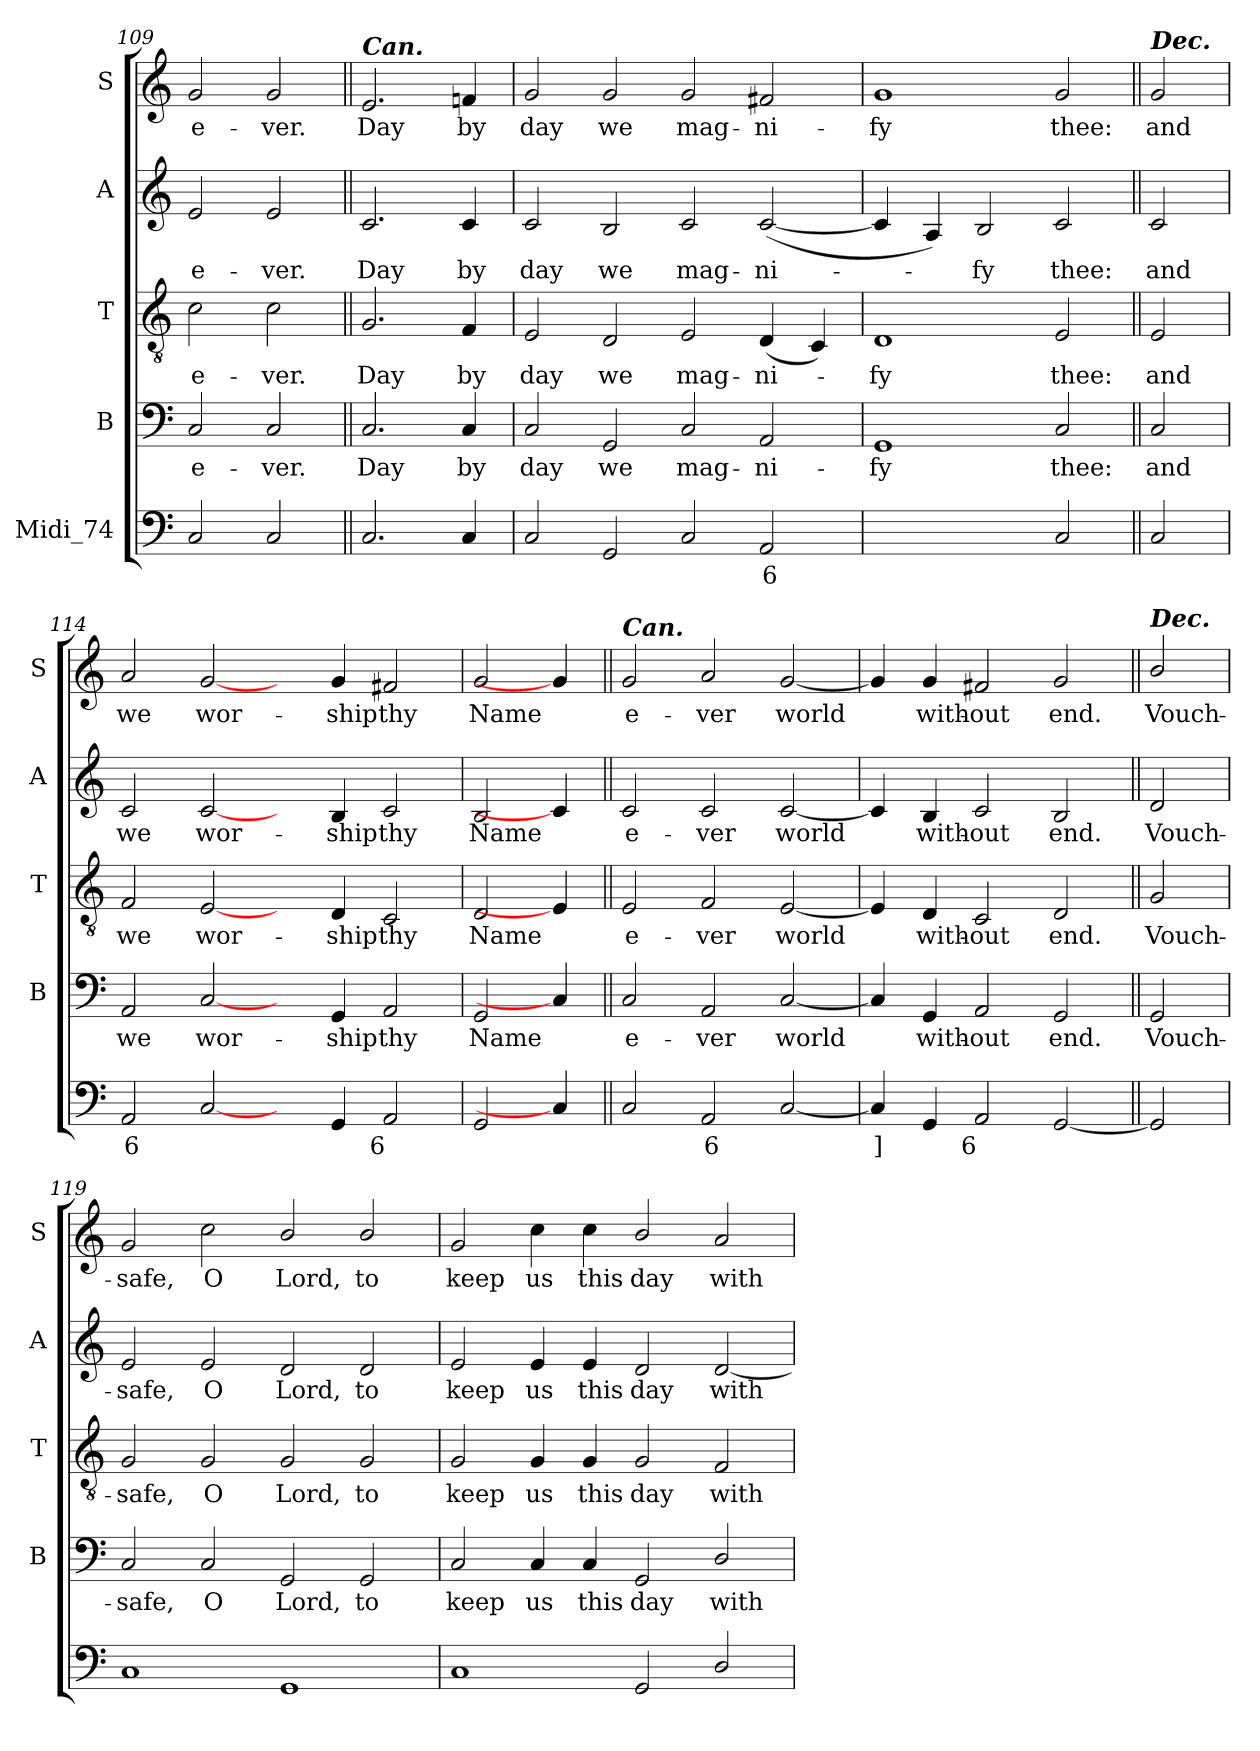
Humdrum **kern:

**kern	**text	**kern	**text	**kern	**text	**kern	**text	**kern	**text
*part5	*part5	*part4	*part4	*part3	*part3	*part2	*part2	*part1	*part1
*staff5	*staff5	*staff4	*staff4	*staff3	*staff3	*staff2	*staff2	*staff1	*staff1
*I"Midi_74	*	*I"B	*	*I"T	*	*I"A	*	*I"S	*
*	*	*I'B	*	*I'T	*	*I'A	*	*I'S	*
*clefF4	*	*clefF4	*	*clefGv2	*	*clefG2	*	*clefG2	*
*k[]	*	*k[]	*	*k[]	*	*k[]	*	*k[]	*
=109	=109	=109	=109	=109	=109	=109	=109	=109	=109
!	!	!	!LO:LY:b	!	!LO:LY:b	!	!LO:LY:b	!	!LO:LY:b
2C/	.	2C/	e-	2c\	e-	2e/	e-	2g/	e-
!	!	!	!LO:LY:b	!	!LO:LY:b	!	!LO:LY:b	!	!LO:LY:b
2C/	.	2C/	-ver.	2c\	-ver.	2e/	-ver.	2g/	-ver.
=110||	=110||	=110||	=110||	=110||	=110||	=110||	=110||	=110||	=110||
!	!	!	!	!	!	!	!	!LO:TX:a:Bi:t=Can.	!
!	!	!	!LO:LY:b	!	!LO:LY:b	!	!LO:LY:b	!	!LO:LY:b
2.C/	.	2.C/	Day	2.G/	Day	2.c/	Day	2.e/	Day
!	!	!	!LO:LY:b	!	!LO:LY:b	!	!LO:LY:b	!	!LO:LY:b
4C/	.	4C/	by	4F/	by	4c/	by	4fn/	by
=111	=111	=111	=111	=111	=111	=111	=111	=111	=111
!	!	!	!LO:LY:b	!	!LO:LY:b	!	!LO:LY:b	!	!LO:LY:b
2C/	.	2C/	day	2E/	day	2c/	day	2g/	day
!	!	!	!LO:LY:b	!	!LO:LY:b	!	!LO:LY:b	!	!LO:LY:b
2GG/	.	2GG/	we	2D/	we	2B/	we	2g/	we
!	!	!	!LO:LY:b	!	!LO:LY:b	!	!LO:LY:b	!	!LO:LY:b
2C/	.	2C/	mag-	2E/	mag-	2c/	mag-	2g/	mag-
!	!LO:LY:b	!	!LO:LY:b	!	!LO:LY:b	!	!LO:LY:b	!	!LO:LY:b
2AA/	6	2AA/	-ni-	(<4D/	-ni-	(<[2c/	-ni-	2f#X/	-ni-
.	.	.	.	4C/)	.	.	.	.	.
=112	=112	=112	=112	=112	=112	=112	=112	=112	=112
!	!LO:LY:b	!	!LO:LY:b	!	!LO:LY:b	!	!	!	!LO:LY:b
[2GG/yy	4	1GG	-fy	1D	fy	4c/]	.	1g	-fy
.	.	.	.	.	.	4A/)	.	.	.
!	!LO:LY:b	!	!	!	!	!	!LO:LY:b	!	!
2GG/yy]	3	.	.	.	.	2B/	fy	.	.
!	!	!	!LO:LY:b	!	!LO:LY:b	!	!LO:LY:b	!	!LO:LY:b
2C/	.	2C/	thee:	2E/	thee:	2c/	thee:	2g/	thee:
!!LO:LB:g=z
=113||	=113||	=113||	=113||	=113||	=113||	=113||	=113||	=113||	=113||
!	!	!	!	!	!	!	!	!LO:TX:a:Bi:t=Dec.	!
!	!	!	!LO:LY:b	!	!LO:LY:b	!	!LO:LY:b	!	!LO:LY:b
2C/	.	2C/	and	2E/	and	2c/	and	2g/	and
=114	=114	=114	=114	=114	=114	=114	=114	=114	=114
!	!LO:LY:b	!	!LO:LY:b	!	!LO:LY:b	!	!LO:LY:b	!	!LO:LY:b
2AA/	6	2AA/	we	2F/	we	2c/	we	2a/	we
!	!	!	!LO:LY:b	!	!LO:LY:b	!	!LO:LY:b	!	!LO:LY:b
[2C/	.	[2C/	wor-	[2E/	wor-	[2c/	wor-	[2g/	wor-
4ryy	.	4ryy	.	4ryy	.	4ryy	.	4ryy	.
!	!	!	!LO:LY:b	!	!LO:LY:b	!	!LO:LY:b	!	!LO:LY:b
4GG/	.	4GG/	-ship	4D/	-ship	4B/	-ship	4g/	-ship
!	!LO:LY:b	!	!LO:LY:b	!	!LO:LY:b	!	!LO:LY:b	!	!LO:LY:b
2AA/	6	2AA/	thy	2C/	thy	2c/	thy	2f#X/	thy
=115	=115	=115	=115	=115	=115	=115	=115	=115	=115
!	!	!	!LO:LY:b	!	!LO:LY:b	!	!LO:LY:b	!	!LO:LY:b
2GG/	.	2GG/	Name	2D/	Name	2B/	Name	2g/	Name
4C/]	.	4C/]	.	4E/]	.	4c/]	.	4g/]	.
=116||	=116||	=116||	=116||	=116||	=116||	=116||	=116||	=116||	=116||
!	!	!	!	!	!	!	!	!LO:TX:a:Bi:t=Can.	!
!	!	!	!LO:LY:b	!	!LO:LY:b	!	!LO:LY:b	!	!LO:LY:b
2C/	.	2C/	e-	2E/	e-	2c/	e-	2g/	e-
!	!LO:LY:b	!	!LO:LY:b	!	!LO:LY:b	!	!LO:LY:b	!	!LO:LY:b
2AA/	6	2AA/	-ver	2F/	-ver	2c/	-ver	2a/	-ver
!	!	!	!LO:LY:b	!	!LO:LY:b	!	!LO:LY:b	!	!LO:LY:b
[2C/	.	[2C/	world	[2E/	world	[2c/	world	[2g/	world
=117	=117	=117	=117	=117	=117	=117	=117	=117	=117
!	!LO:LY:b	!	!	!	!	!	!	!	!
4C/]	]	4C/]	.	4E/]	.	4c/]	.	4g/]	.
!	!	!	!LO:LY:b	!	!LO:LY:b	!	!LO:LY:b	!	!LO:LY:b
4GG/	.	4GG/	with-	4D/	with-	4B/	with-	4g/	with-
!	!LO:LY:b	!	!LO:LY:b	!	!LO:LY:b	!	!LO:LY:b	!	!LO:LY:b
2AA/	6	2AA/	-out	2C/	-out	2c/	-out	2f#X/	-out
!	!	!	!LO:LY:b	!	!LO:LY:b	!	!LO:LY:b	!	!LO:LY:b
[2GG/	.	2GG/	end.	2D/	end.	2B/	end.	2g/	end.
=118||	=118||	=118||	=118||	=118||	=118||	=118||	=118||	=118||	=118||
!	!	!	!	!	!	!	!	!LO:TX:a:Bi:t=Dec.	!
!	!	!	!LO:LY:b	!	!LO:LY:b	!	!LO:LY:b	!	!LO:LY:b
2GG/]	.	2GG/	Vouch-	2G/	Vouch-	2d/	Vouch-	2b/	Vouch-
=119	=119	=119	=119	=119	=119	=119	=119	=119	=119
!	!	!	!LO:LY:b	!	!LO:LY:b	!	!LO:LY:b	!	!LO:LY:b
1C	.	2C/	-safe,	2G/	-safe,	2e/	-safe,	2g/	-safe,
!	!	!	!LO:LY:b	!	!LO:LY:b	!	!LO:LY:b	!	!LO:LY:b
.	.	2C/	O	2G/	O	2e/	O	2cc\	O
!	!	!	!LO:LY:b	!	!LO:LY:b	!	!LO:LY:b	!	!LO:LY:b
1GG	.	2GG/	Lord,	2G/	Lord,	2d/	Lord,	2b/	Lord,
!	!	!	!LO:LY:b	!	!LO:LY:b	!	!LO:LY:b	!	!LO:LY:b
.	.	2GG/	to	2G/	to	2d/	to	2b/	to
!!LO:LB:g=z
=120	=120	=120	=120	=120	=120	=120	=120	=120	=120
!	!	!	!LO:LY:b	!	!LO:LY:b	!	!LO:LY:b	!	!LO:LY:b
1C	.	2C/	keep	2G/	keep	2e/	keep	2g/	keep
!	!	!	!LO:LY:b	!	!LO:LY:b	!	!LO:LY:b	!	!LO:LY:b
.	.	4C/	us	4G/	us	4e/	us	4cc\	us
!	!	!	!LO:LY:b	!	!LO:LY:b	!	!LO:LY:b	!	!LO:LY:b
.	.	4C/	this	4G/	this	4e/	this	4cc\	this
!	!	!	!LO:LY:b	!	!LO:LY:b	!	!LO:LY:b	!	!LO:LY:b
2GG/	.	2GG/	day	2G/	day	2d/	day	2b/	day
!	!	!	!LO:LY:b	!	!LO:LY:b	!	!LO:LY:b	!	!LO:LY:b
2D/	.	2D/	with-	2F/	with-	[2d/	with-	2a/	with-
=	=	=	=	=	=	=	=	=	=
*-	*-	*-	*-	*-	*-	*-	*-	*-	*-
